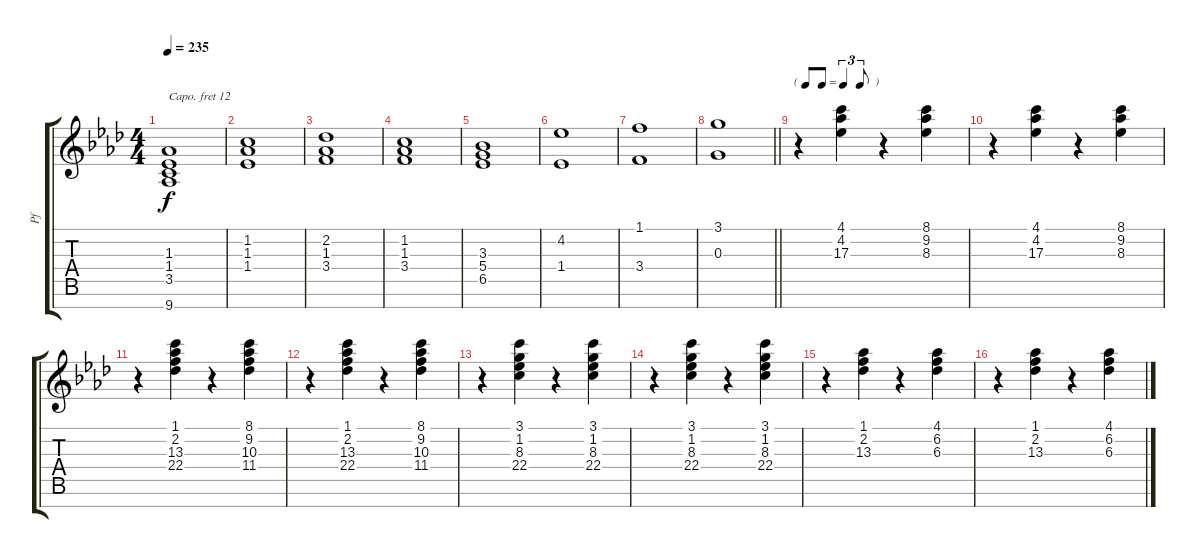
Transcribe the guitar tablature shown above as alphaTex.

\track ("Pf" "Pf") {instrument electricgrandpiano}
\staff {score tabs}
\capo 12
\tuning (E4 B3 G3 D3 A2 E2 B1) {hide}
\ts (4 4)
\tempo 235
\clef g2
\ks ab
(1.3 1.4 3.5 9.7).1{dy f} |
(1.2 1.3 1.4).1 |
(2.2 1.3 3.4).1 |
(1.2 1.3 3.4).1 |
(3.3 5.4 6.5).1 |
(4.2 1.4).1 |
(1.1 3.4).1 |
\barLineRight lightlight
(3.1 0.3).1 |
\tf triplet8th
\section ("" "")
r.4 (4.1 4.2 17.3).4 r.4 (8.1 9.2 8.3).4 |
r.4 (4.1 4.2 17.3).4 r.4 (8.1 9.2 8.3).4 |
r.4 (1.1 2.2 13.3 22.4).4 r.4 (8.1 9.2 10.3 11.4).4 |
r.4 (1.1 2.2 13.3 22.4).4 r.4 (8.1 9.2 10.3 11.4).4 |
r.4 (3.1 1.2 8.3 22.4).4 r.4 (3.1 1.2 8.3 22.4).4 |
r.4 (3.1 1.2 8.3 22.4).4 r.4 (3.1 1.2 8.3 22.4).4 |
r.4 (1.1 2.2 13.3).4 r.4 (4.1 6.2 6.3).4 |
r.4 (1.1 2.2 13.3).4 r.4 (4.1 6.2 6.3).4
